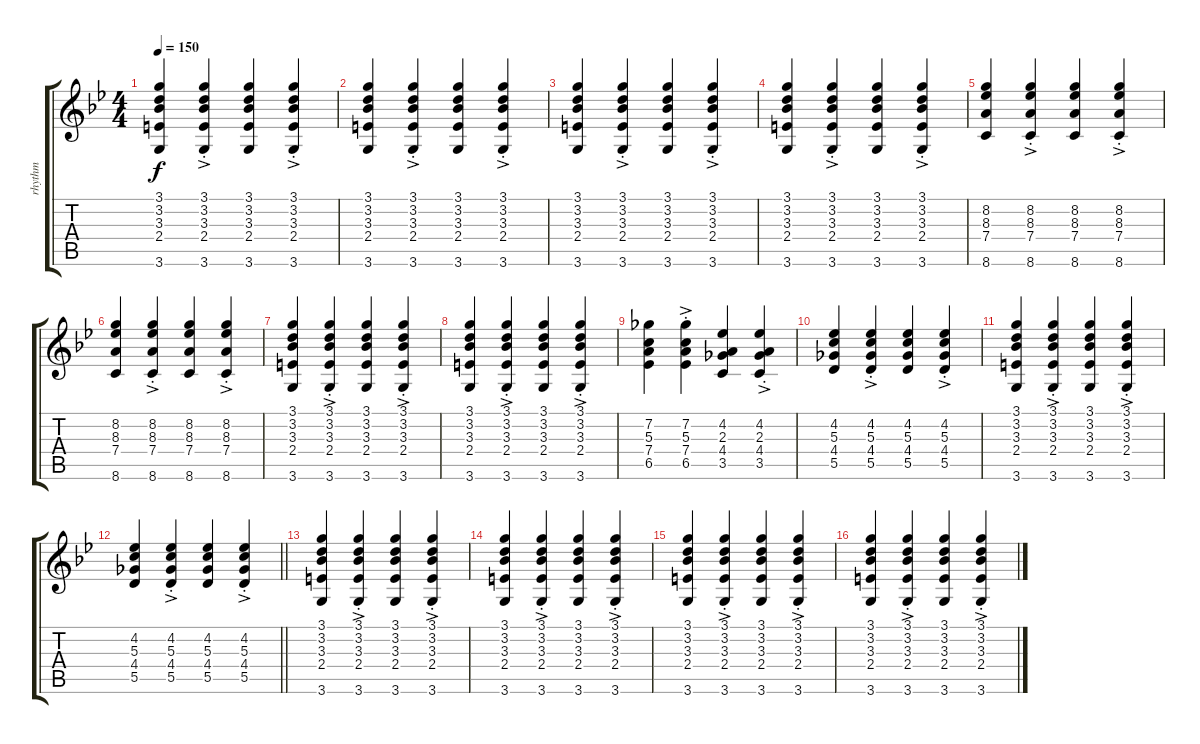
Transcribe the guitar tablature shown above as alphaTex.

\track ("rhythm" "rhythm") {instrument acousticguitarnylon}
\staff {score tabs}
\tuning (E4 B3 G3 D3 A2 E2) {hide}
\ts (4 4)
\tempo 150
\clef g2
\ks bb
(3.1 3.2 3.3 2.4 3.6).4{dy f} (3.1{ac st} 3.2{ac st} 3.3{ac st} 2.4{ac st} 3.6{ac st}).4 (3.1 3.2 3.3 2.4 3.6).4 (3.1{ac st} 3.2{ac st} 3.3{ac st} 2.4{ac st} 3.6{ac st}).4 |
(3.1 3.2 3.3 2.4 3.6).4 (3.1{ac st} 3.2{ac st} 3.3{ac st} 2.4{ac st} 3.6{ac st}).4 (3.1 3.2 3.3 2.4 3.6).4 (3.1{ac st} 3.2{ac st} 3.3{ac st} 2.4{ac st} 3.6{ac st}).4 |
(3.1 3.2 3.3 2.4 3.6).4 (3.1{ac st} 3.2{ac st} 3.3{ac st} 2.4{ac st} 3.6{ac st}).4 (3.1 3.2 3.3 2.4 3.6).4 (3.1{ac st} 3.2{ac st} 3.3{ac st} 2.4{ac st} 3.6{ac st}).4 |
(3.1 3.2 3.3 2.4 3.6).4 (3.1{ac st} 3.2{ac st} 3.3{ac st} 2.4{ac st} 3.6{ac st}).4 (3.1 3.2 3.3 2.4 3.6).4 (3.1{ac st} 3.2{ac st} 3.3{ac st} 2.4{ac st} 3.6{ac st}).4 |
(8.2 8.3 7.4 8.6).4 (8.2{ac st} 8.3{ac st} 7.4{ac st} 8.6{ac st}).4 (8.2 8.3 7.4 8.6).4 (8.2{ac st} 8.3{ac st} 7.4{ac st} 8.6{ac st}).4 |
(8.2 8.3 7.4 8.6).4 (8.2{ac st} 8.3{ac st} 7.4{ac st} 8.6{ac st}).4 (8.2 8.3 7.4 8.6).4 (8.2{ac st} 8.3{ac st} 7.4{ac st} 8.6{ac st}).4 |
(3.1 3.2 3.3 2.4 3.6).4 (3.1{ac st} 3.2{ac st} 3.3{ac st} 2.4{ac st} 3.6{ac st}).4 (3.1 3.2 3.3 2.4 3.6).4 (3.1{ac st} 3.2{ac st} 3.3{ac st} 2.4{ac st} 3.6{ac st}).4 |
(3.1 3.2 3.3 2.4 3.6).4 (3.1{ac st} 3.2{ac st} 3.3{ac st} 2.4{ac st} 3.6{ac st}).4 (3.1 3.2 3.3 2.4 3.6).4 (3.1{ac st} 3.2{ac st} 3.3{ac st} 2.4{ac st} 3.6{ac st}).4 |
(7.2 5.3 7.4 6.5).4 (7.2{ac st} 5.3{ac st} 7.4{ac st} 6.5{ac st}).4 (4.2 2.3 4.4 3.5).4 (4.2{ac st} 2.3{ac st} 4.4{ac st} 3.5{ac st}).4 |
(4.2 5.3 4.4 5.5).4 (4.2{ac st} 5.3{ac st} 4.4{ac st} 5.5{ac st}).4 (4.2 5.3 4.4 5.5).4 (4.2{ac st} 5.3{ac st} 4.4{ac st} 5.5{ac st}).4 |
(3.1 3.2 3.3 2.4 3.6).4 (3.1{ac st} 3.2{ac st} 3.3{ac st} 2.4{ac st} 3.6{ac st}).4 (3.1 3.2 3.3 2.4 3.6).4 (3.1{ac st} 3.2{ac st} 3.3{ac st} 2.4{ac st} 3.6{ac st}).4 |
\barLineRight lightlight
(4.2 5.3 4.4 5.5).4 (4.2{ac st} 5.3{ac st} 4.4{ac st} 5.5{ac st}).4 (4.2 5.3 4.4 5.5).4 (4.2{ac st} 5.3{ac st} 4.4{ac st} 5.5{ac st}).4 |
(3.1 3.2 3.3 2.4 3.6).4 (3.1{ac st} 3.2{ac st} 3.3{ac st} 2.4{ac st} 3.6{ac st}).4 (3.1 3.2 3.3 2.4 3.6).4 (3.1{ac st} 3.2{ac st} 3.3{ac st} 2.4{ac st} 3.6{ac st}).4 |
(3.1 3.2 3.3 2.4 3.6).4 (3.1{ac st} 3.2{ac st} 3.3{ac st} 2.4{ac st} 3.6{ac st}).4 (3.1 3.2 3.3 2.4 3.6).4 (3.1{ac st} 3.2{ac st} 3.3{ac st} 2.4{ac st} 3.6{ac st}).4 |
(3.1 3.2 3.3 2.4 3.6).4 (3.1{ac st} 3.2{ac st} 3.3{ac st} 2.4{ac st} 3.6{ac st}).4 (3.1 3.2 3.3 2.4 3.6).4 (3.1{ac st} 3.2{ac st} 3.3{ac st} 2.4{ac st} 3.6{ac st}).4 |
(3.1 3.2 3.3 2.4 3.6).4 (3.1{ac st} 3.2{ac st} 3.3{ac st} 2.4{ac st} 3.6{ac st}).4 (3.1 3.2 3.3 2.4 3.6).4 (3.1{ac st} 3.2{ac st} 3.3{ac st} 2.4{ac st} 3.6{ac st}).4
